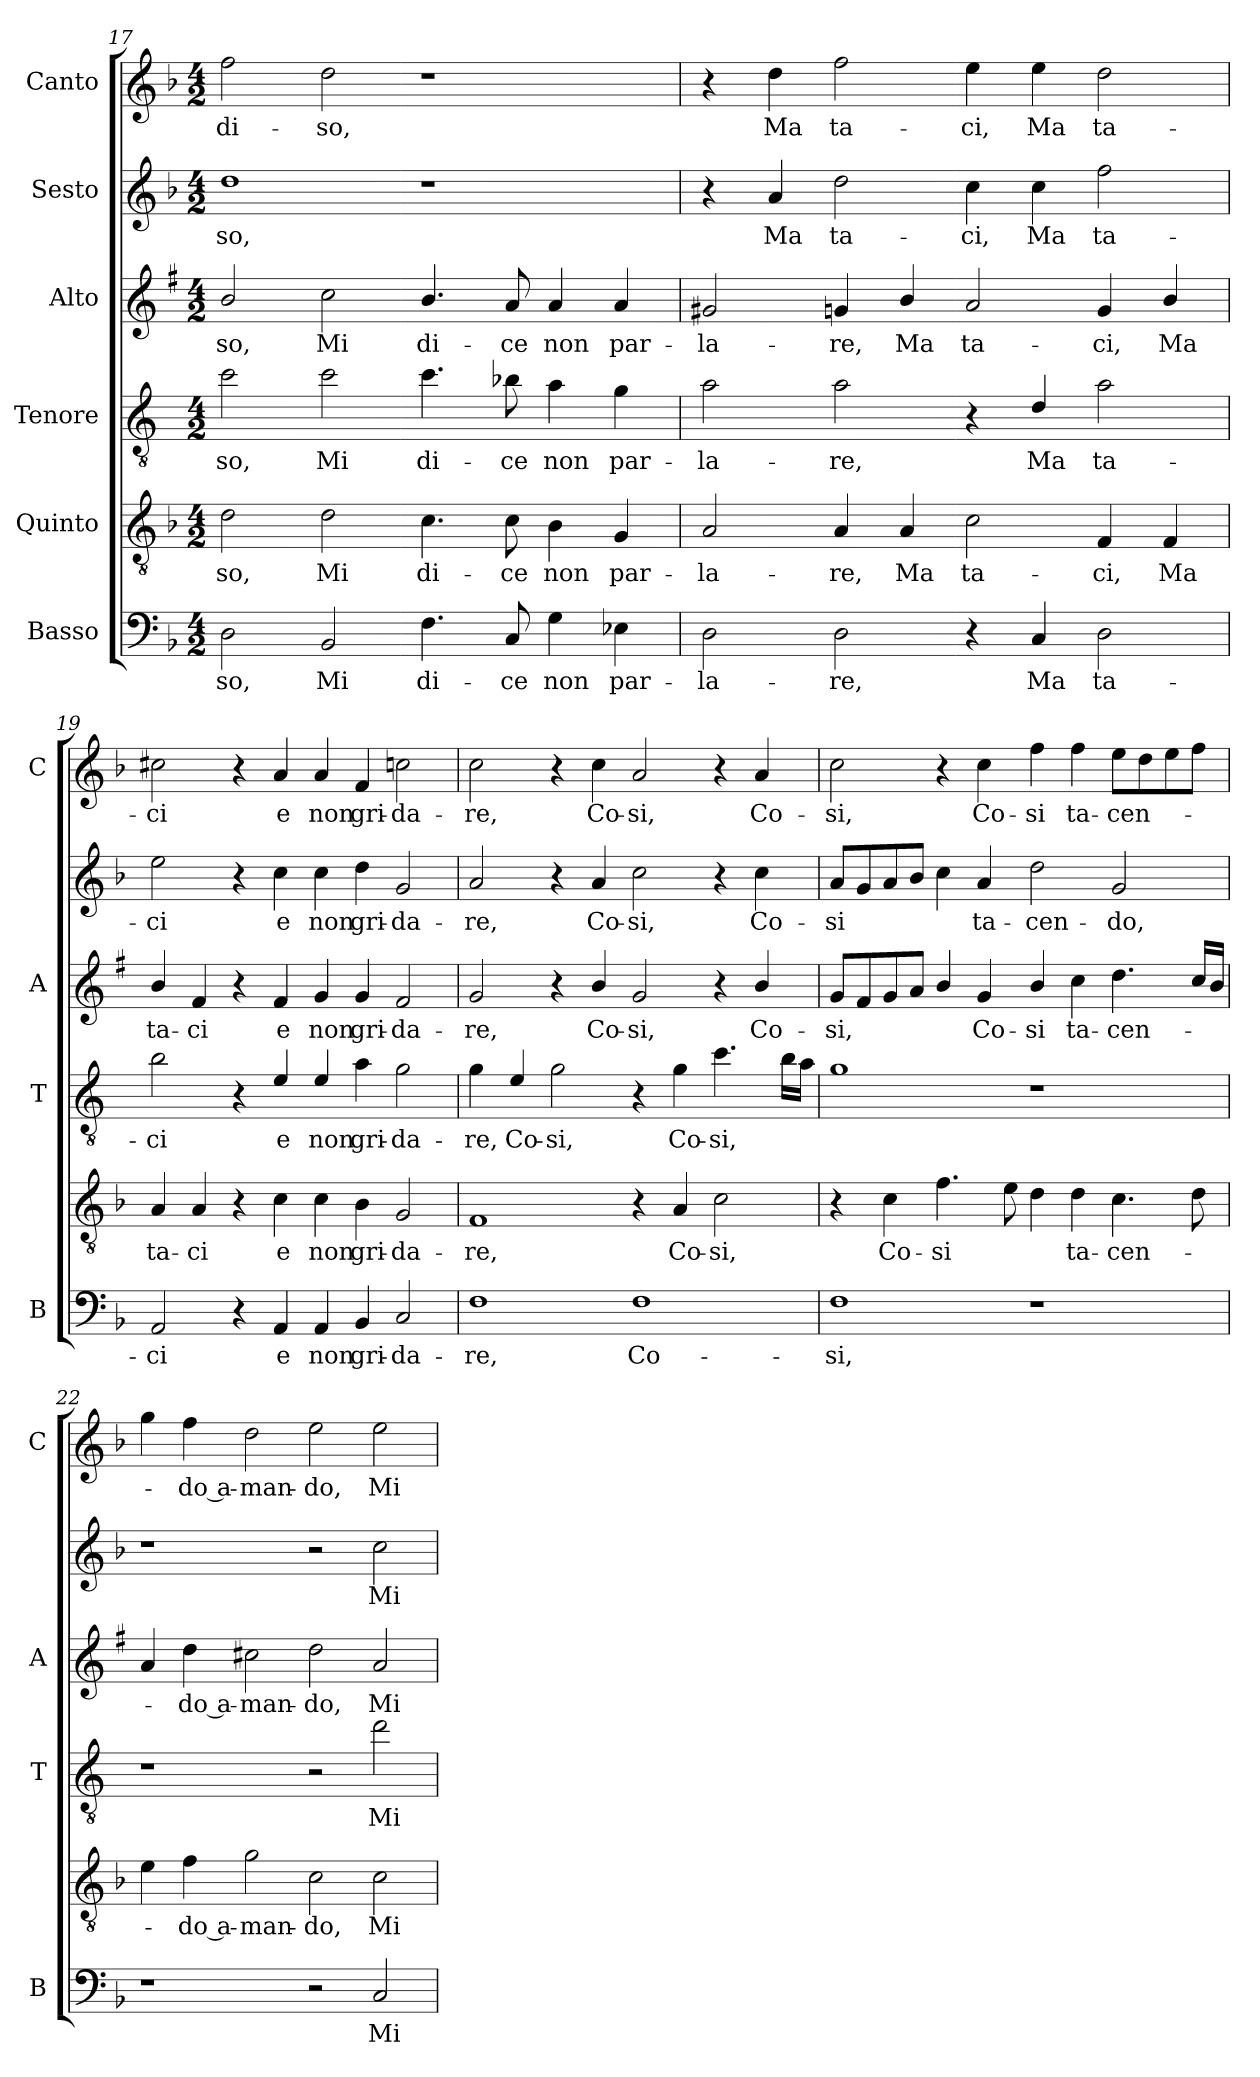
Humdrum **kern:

**kern	**text	**kern	**text	**kern	**text	**kern	**text	**kern	**text	**kern	**text
*part6	*part6	*part5	*part5	*part4	*part4	*part3	*part3	*part2	*part2	*part1	*part1
*staff6	*staff6	*staff5	*staff5	*staff4	*staff4	*staff3	*staff3	*staff2	*staff2	*staff1	*staff1
*I"Basso	*	*I"Quinto	*	*I"Tenore	*	*I"Alto	*	*I"Sesto	*	*I"Canto	*
*I'B	*	*	*	*I'T	*	*I'A	*	*	*	*I'C	*
*clefF4	*	*clefGv2	*	*clefGv2	*	*clefG2	*	*clefG2	*	*clefG2	*
*	*	*	*	*ITrd4c7	*	*ITrd1c2	*	*	*	*	*
*k[b-]	*	*k[b-]	*	*k[b-]	*	*k[b-]	*	*k[b-]	*	*k[b-]	*
*F:	*	*F:	*	*F:	*	*F:	*	*F:	*	*F:	*
*M4/2	*	*M4/2	*	*M4/2	*	*M4/2	*	*M4/2	*	*M4/2	*
=17	=17	=17	=17	=17	=17	=17	=17	=17	=17	=17	=17
!	!LO:LY:b	!	!LO:LY:b	!	!LO:LY:b	!	!LO:LY:b	!	!LO:LY:b	!	!LO:LY:b
2D\	-so,	2d\	-so,	2f\	-so,	2a/	-so,	1dd	-so,	2ff\	-di-
!	!LO:LY:b	!	!LO:LY:b	!	!LO:LY:b	!	!LO:LY:b	!	!	!	!LO:LY:b
2BB-/	Mi	2d\	Mi	2f\	Mi	2b-\	Mi	.	.	2dd\	-so,
!	!LO:LY:b	!	!LO:LY:b	!	!LO:LY:b	!	!LO:LY:b	!	!	!	!
4.F\	di-	4.c\	di-	4.f\	di-	4.a/	di-	1r	.	1r	.
!	!LO:LY:b	!	!LO:LY:b	!	!LO:LY:b	!	!LO:LY:b	!	!	!	!
8C/	-ce	8c\	-ce	8e-X\	-ce	8g/	-ce	.	.	.	.
!	!LO:LY:b	!	!LO:LY:b	!	!LO:LY:b	!	!LO:LY:b	!	!	!	!
4G\	non	4B-\	non	4d\	non	4g/	non	.	.	.	.
!	!LO:LY:b	!	!LO:LY:b	!	!LO:LY:b	!	!LO:LY:b	!	!	!	!
4E-X\	par-	4G/	par-	4c\	par-	4g/	par-	.	.	.	.
=18	=18	=18	=18	=18	=18	=18	=18	=18	=18	=18	=18
!	!LO:LY:b	!	!LO:LY:b	!	!LO:LY:b	!	!LO:LY:b	!	!	!	!
2D\	-la-	2A/	-la-	2d\	-la-	2f#X/	-la-	4r	.	4r	.
!	!	!	!	!	!	!	!	!	!LO:LY:b	!	!LO:LY:b
.	.	.	.	.	.	.	.	4a/	Ma	4dd\	Ma
!	!LO:LY:b	!	!LO:LY:b	!	!LO:LY:b	!	!LO:LY:b	!	!LO:LY:b	!	!LO:LY:b
2D\	-re,	4A/	-re,	2d\	-re,	4fn/	-re,	2dd\	ta-	2ff\	ta-
!	!	!	!LO:LY:b	!	!	!	!LO:LY:b	!	!	!	!
.	.	4A/	Ma	.	.	4a/	Ma	.	.	.	.
!	!	!	!LO:LY:b	!	!	!	!LO:LY:b	!	!LO:LY:b	!	!LO:LY:b
4r	.	2c\	ta-	4r	.	2g/	ta-	4cc\	-ci,	4ee\	-ci,
!	!LO:LY:b	!	!	!	!LO:LY:b	!	!	!	!LO:LY:b	!	!LO:LY:b
4C/	Ma	.	.	4G/	Ma	.	.	4cc\	Ma	4ee\	Ma
!	!LO:LY:b	!	!LO:LY:b	!	!LO:LY:b	!	!LO:LY:b	!	!LO:LY:b	!	!LO:LY:b
2D\	ta-	4F/	-ci,	2d\	ta-	4f/	-ci,	2ff\	ta-	2dd\	ta-
!	!	!	!LO:LY:b	!	!	!	!LO:LY:b	!	!	!	!
.	.	4F/	Ma	.	.	4a/	Ma	.	.	.	.
=19	=19	=19	=19	=19	=19	=19	=19	=19	=19	=19	=19
!	!LO:LY:b	!	!LO:LY:b	!	!LO:LY:b	!	!LO:LY:b	!	!LO:LY:b	!	!LO:LY:b
2AA/	-ci	4A/	ta-	2e\	-ci	4a/	ta-	2ee\	-ci	2cc#X\	-ci
!	!	!	!LO:LY:b	!	!	!	!LO:LY:b	!	!	!	!
.	.	4A/	-ci	.	.	4e/	-ci	.	.	.	.
4r	.	4r	.	4r	.	4r	.	4r	.	4r	.
!	!LO:LY:b	!	!LO:LY:b	!	!LO:LY:b	!	!LO:LY:b	!	!LO:LY:b	!	!LO:LY:b
4AA/	e	4c\	e	4A/	e	4e/	e	4cc\	e	4a/	e
!	!LO:LY:b	!	!LO:LY:b	!	!LO:LY:b	!	!LO:LY:b	!	!LO:LY:b	!	!LO:LY:b
4AA/	non	4c\	non	4A/	non	4f/	non	4cc\	non	4a/	non
!	!LO:LY:b	!	!LO:LY:b	!	!LO:LY:b	!	!LO:LY:b	!	!LO:LY:b	!	!LO:LY:b
4BB-/	gri-	4B-\	gri-	4d\	gri-	4f/	gri-	4dd\	gri-	4f/	gri-
!	!LO:LY:b	!	!LO:LY:b	!	!LO:LY:b	!	!LO:LY:b	!	!LO:LY:b	!	!LO:LY:b
2C/	-da-	2G/	-da-	2c\	-da-	2e/	-da-	2g/	-da-	2ccn\	-da-
!!LO:LB:g=z
=20	=20	=20	=20	=20	=20	=20	=20	=20	=20	=20	=20
!	!LO:LY:b	!	!LO:LY:b	!	!LO:LY:b	!	!LO:LY:b	!	!LO:LY:b	!	!LO:LY:b
1F	-re,	1F	-re,	4c\	-re,	2f/	-re,	2a/	-re,	2cc\	-re,
!	!	!	!	!	!LO:LY:b	!	!	!	!	!	!
.	.	.	.	4A/	Co-	.	.	.	.	.	.
!	!	!	!	!	!LO:LY:b	!	!	!	!	!	!
.	.	.	.	2c\	-si,	4r	.	4r	.	4r	.
!	!	!	!	!	!	!	!LO:LY:b	!	!LO:LY:b	!	!LO:LY:b
.	.	.	.	.	.	4a/	Co-	4a/	Co-	4cc\	Co-
!	!LO:LY:b	!	!	!	!	!	!LO:LY:b	!	!LO:LY:b	!	!LO:LY:b
1F	Co-	4r	.	4r	.	2f/	-si,	2cc\	-si,	2a/	-si,
!	!	!	!LO:LY:b	!	!LO:LY:b	!	!	!	!	!	!
.	.	4A/	Co-	4c\	Co-	.	.	.	.	.	.
!	!	!	!LO:LY:b	!	!LO:LY:b	!	!	!	!	!	!
.	.	2c\	-si,	4.f\	-si,	4r	.	4r	.	4r	.
!	!	!	!	!	!	!	!LO:LY:b	!	!LO:LY:b	!	!LO:LY:b
.	.	.	.	.	.	4a/	Co-	4cc\	Co-	4a/	Co-
.	.	.	.	16e\LL	.	.	.	.	.	.	.
.	.	.	.	16d\JJ	.	.	.	.	.	.	.
=21	=21	=21	=21	=21	=21	=21	=21	=21	=21	=21	=21
!	!LO:LY:b	!	!	!	!	!	!LO:LY:b	!	!LO:LY:b	!	!LO:LY:b
1F	-si,	4r	.	1c	.	8f/L	-si,	8a/L	-si	2cc\	-si,
.	.	.	.	.	.	8e/	.	8g/	.	.	.
!	!	!	!LO:LY:b	!	!	!	!	!	!	!	!
.	.	4c\	Co-	.	.	8f/	.	8a/	.	.	.
.	.	.	.	.	.	8g/J	.	8b-/J	.	.	.
!	!	!	!LO:LY:b	!	!	!	!	!	!	!	!
.	.	4.f\	-si	.	.	4a/	.	4cc\	.	4r	.
!	!	!	!	!	!	!	!LO:LY:b	!	!LO:LY:b	!	!LO:LY:b
.	.	.	.	.	.	4f/	Co-	4a/	ta-	4cc\	Co-
.	.	8e\	.	.	.	.	.	.	.	.	.
!	!	!	!	!	!	!	!LO:LY:b	!	!LO:LY:b	!	!LO:LY:b
1r	.	4d\	.	1r	.	4a/	-si	2dd\	-cen-	4ff\	-si
!	!	!	!LO:LY:b	!	!	!	!LO:LY:b	!	!	!	!LO:LY:b
.	.	4d\	ta-	.	.	4b-\	ta-	.	.	4ff\	ta-
!	!	!	!LO:LY:b	!	!	!	!LO:LY:b	!	!LO:LY:b	!	!LO:LY:b
.	.	4.c\	-cen-	.	.	4.cc\	-cen-	2g/	-do,	8ee\L	-cen-
.	.	.	.	.	.	.	.	.	.	8dd\	.
.	.	.	.	.	.	.	.	.	.	8ee\	.
.	.	8d\	.	.	.	16b-/LL	.	.	.	8ff\J	.
.	.	.	.	.	.	16a/JJ	.	.	.	.	.
=22	=22	=22	=22	=22	=22	=22	=22	=22	=22	=22	=22
1r	.	4e\	.	1r	.	4g/	.	1r	.	4gg\	.
!	!	!	!LO:LY:b	!	!	!	!LO:LY:b	!	!	!	!LO:LY:b
.	.	4f\	-do a-	.	.	4cc\	-do a-	.	.	4ff\	-do a-
!	!	!	!LO:LY:b	!	!	!	!LO:LY:b	!	!	!	!LO:LY:b
.	.	2g\	-man-	.	.	2bn\	-man-	.	.	2dd\	-man-
!	!	!	!LO:LY:b	!	!	!	!LO:LY:b	!	!	!	!LO:LY:b
2r	.	2c\	-do,	2r	.	2cc\	-do,	2r	.	2ee\	-do,
!	!LO:LY:b	!	!LO:LY:b	!	!LO:LY:b	!	!LO:LY:b	!	!LO:LY:b	!	!LO:LY:b
2C/	Mi	2c\	Mi	2g\	Mi	2g/	Mi	2cc\	Mi	2ee\	Mi
=	=	=	=	=	=	=	=	=	=	=	=
*-	*-	*-	*-	*-	*-	*-	*-	*-	*-	*-	*-
